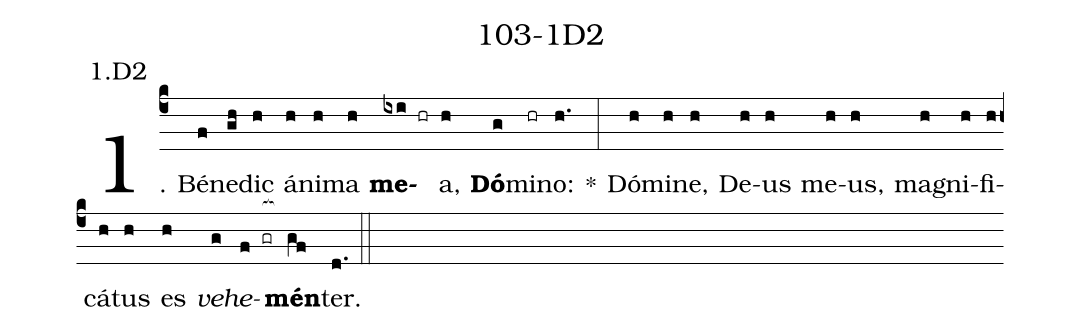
name: 103-1D2;
annotation: 1.D2;
%%
(c4)1. Bé(f)ne(gh)dic(h) á(h)ni(h)ma(h) <b>me</b>(ixi hr)a,(h) <b>Dó</b>(g)mi(hr)no:(h.) *(:) Dó(h)mi(h)ne,(h) De(h)us(h) me(h)us,(h) ma(h)gni(h)fi(h)cá(h)tus(h) es(h) <i>ve</i>(g)<i>he</i>(f gr[ocb:1{])<b>mén</b>(gf[ocb:0}])ter.(d.) (::)
